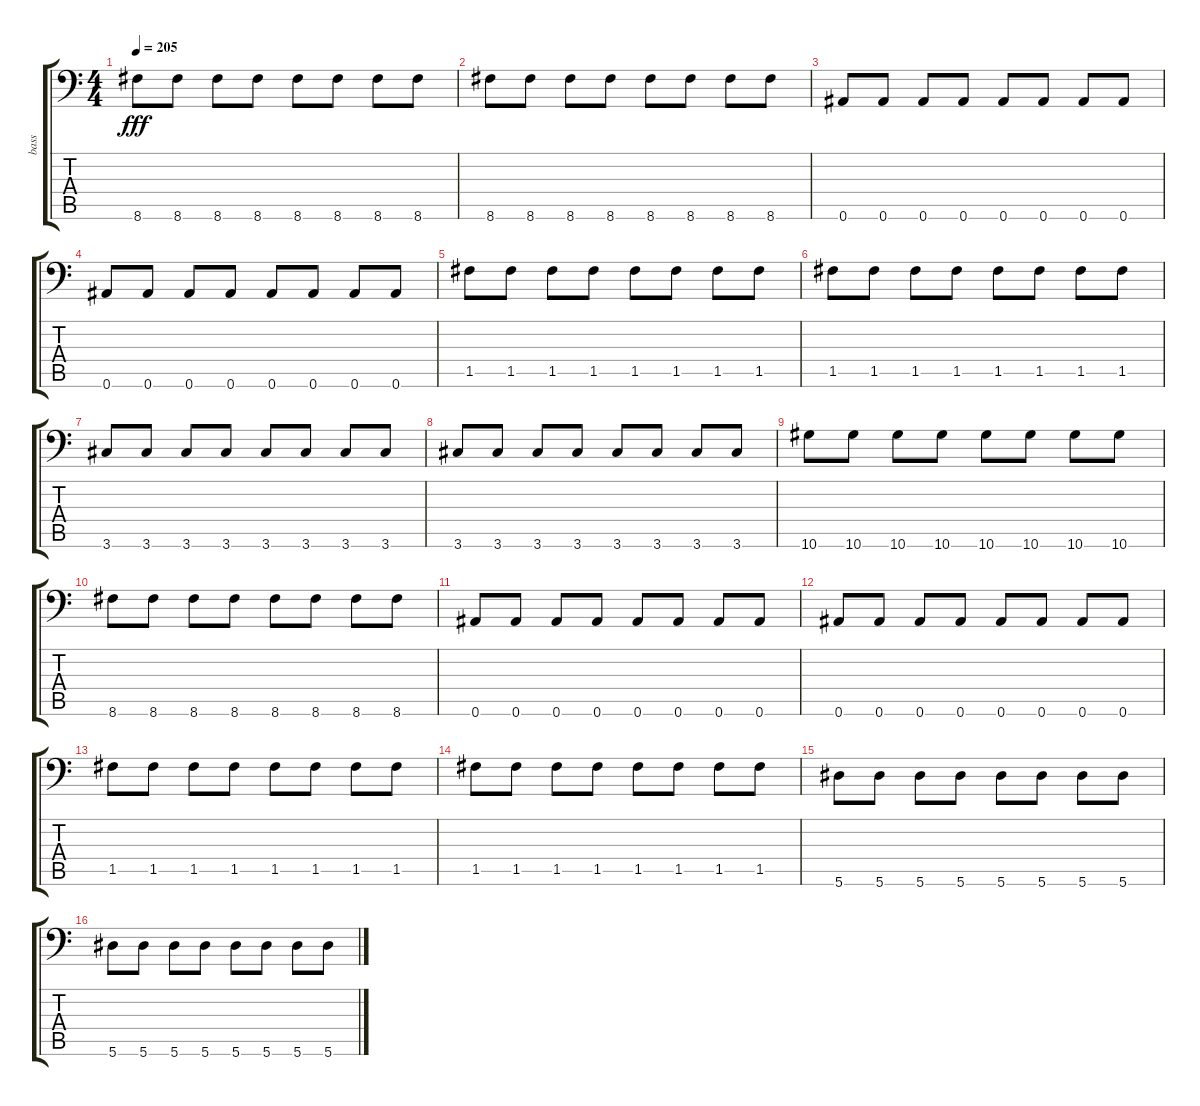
\track ("bass" "bass") {instrument electricbassfinger}
\staff {score tabs}
\tuning (C4 G3 Eb3 Bb2 F2 Bb1) {hide}
\ts (4 4)
\tempo 205
\clef f4
\ks c
8.6.8{dy fff} 8.6.8 8.6.8 8.6.8 8.6.8 8.6.8 8.6.8 8.6.8 |
8.6.8 8.6.8 8.6.8 8.6.8 8.6.8 8.6.8 8.6.8 8.6.8 |
0.6.8 0.6.8 0.6.8 0.6.8 0.6.8 0.6.8 0.6.8 0.6.8 |
0.6.8 0.6.8 0.6.8 0.6.8 0.6.8 0.6.8 0.6.8 0.6.8 |
1.5.8 1.5.8 1.5.8 1.5.8 1.5.8 1.5.8 1.5.8 1.5.8 |
1.5.8 1.5.8 1.5.8 1.5.8 1.5.8 1.5.8 1.5.8 1.5.8 |
3.6.8 3.6.8 3.6.8 3.6.8 3.6.8 3.6.8 3.6.8 3.6.8 |
3.6.8 3.6.8 3.6.8 3.6.8 3.6.8 3.6.8 3.6.8 3.6.8 |
10.6.8 10.6.8 10.6.8 10.6.8 10.6.8 10.6.8 10.6.8 10.6.8 |
8.6.8 8.6.8 8.6.8 8.6.8 8.6.8 8.6.8 8.6.8 8.6.8 |
0.6.8 0.6.8 0.6.8 0.6.8 0.6.8 0.6.8 0.6.8 0.6.8 |
0.6.8 0.6.8 0.6.8 0.6.8 0.6.8 0.6.8 0.6.8 0.6.8 |
1.5.8 1.5.8 1.5.8 1.5.8 1.5.8 1.5.8 1.5.8 1.5.8 |
1.5.8 1.5.8 1.5.8 1.5.8 1.5.8 1.5.8 1.5.8 1.5.8 |
5.6.8 5.6.8 5.6.8 5.6.8 5.6.8 5.6.8 5.6.8 5.6.8 |
5.6.8 5.6.8 5.6.8 5.6.8 5.6.8 5.6.8 5.6.8 5.6.8
